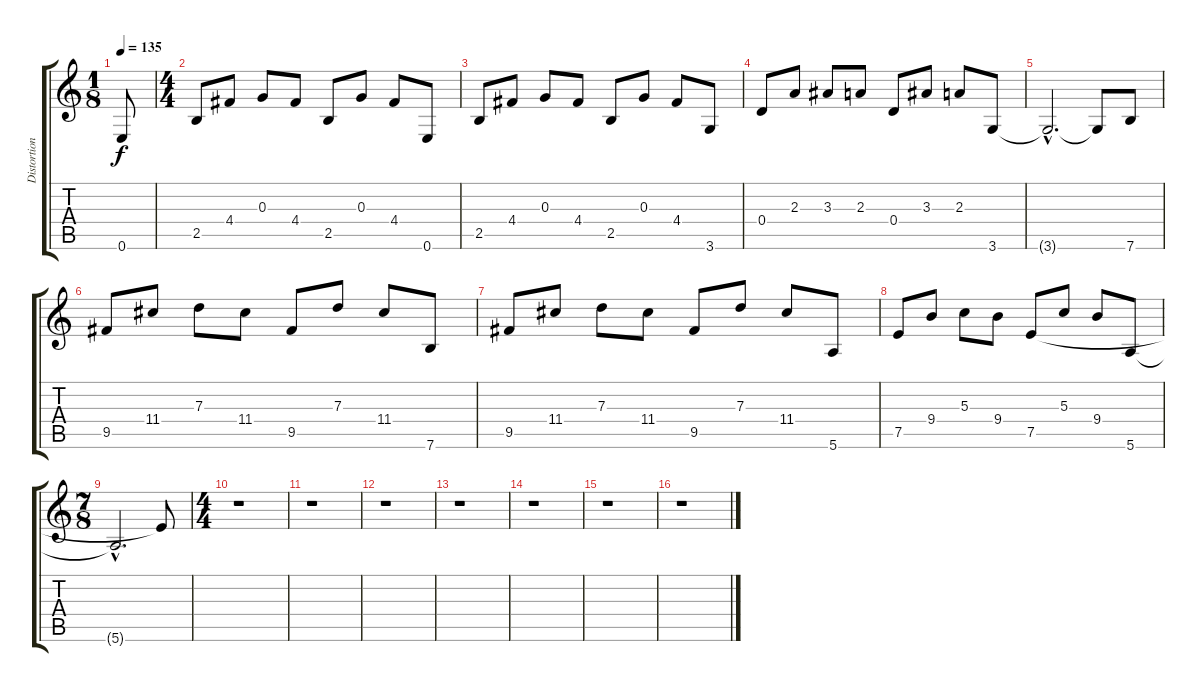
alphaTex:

\track ("Distortion Guitar" "Distortion") {instrument distortionguitar}
\staff {score tabs}
\tuning (E4 B3 G3 D3 A2 E2) {hide}
\ts (1 8)
\tempo 135
\clef g2
\ks c
0.6.8{dy f} |
\ts (4 4)
2.5.8 4.4.8 0.3.8 4.4.8 2.5.8 0.3.8 4.4.8 0.6.8 |
2.5.8 4.4.8 0.3.8 4.4.8 2.5.8 0.3.8 4.4.8 3.6.8 |
0.4.8 2.3.8 3.3.8 2.3.8 0.4.8 3.3.8 2.3.8 3.6.8 |
3.6{hac t}.2{d} 3.6{t}.8 7.6.8 |
9.5.8 11.4.8 7.3.8 11.4.8 9.5.8 7.3.8 11.4.8 7.6.8 |
9.5.8 11.4.8 7.3.8 11.4.8 9.5.8 7.3.8 11.4.8 5.6.8 |
7.5.8 9.4.8 5.3.8 9.4.8 7.5.8 5.3.8 9.4.8 5.6.8 |
\ts (7 8)
5.6{hac t}.2{d} 7.5{t}.8 |
\ts (4 4)
r.1 |
r.1 |
r.1 |
r.1 |
r.1 |
r.1 |
r.1
